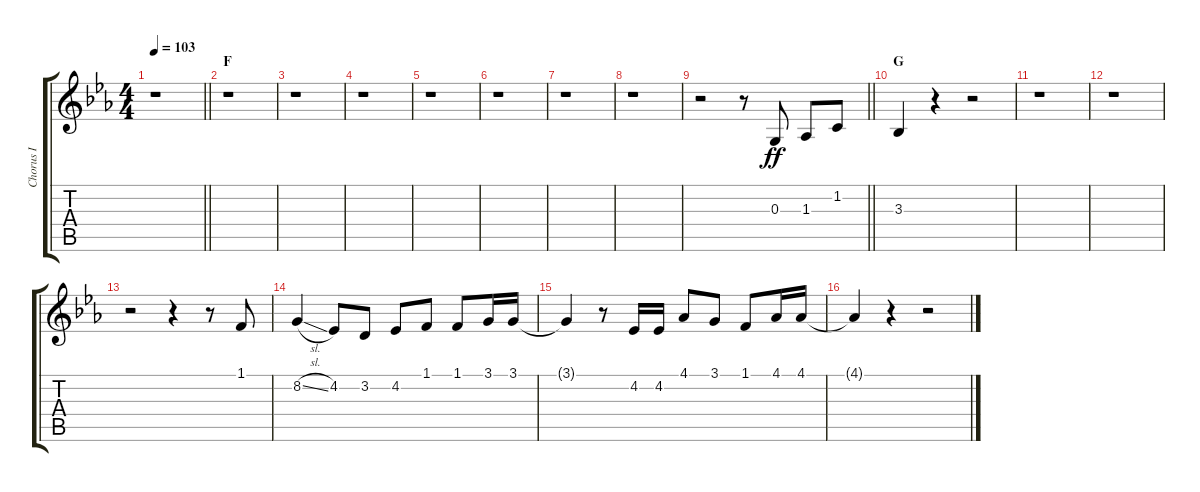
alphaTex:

\track ("Chorus I" "Chorus I") {instrument voiceoohs}
\staff {score tabs}
\tuning (E4 B3 G3 D3 A2 E2) {hide}
\ts (4 4)
\tempo 103
\clef g2
\barLineRight lightlight
\ks eb
r.1{dy f} |
\section ("" "F")
r.1 |
r.1 |
r.1 |
r.1 |
r.1 |
r.1 |
r.1 |
\barLineRight lightlight
r.2 r.8 0.3.8{dy ff} 1.3.8 1.2.8 |
\section ("" "G")
3.3.4 r.4 r.2 |
r.1 |
r.1 |
r.2 r.4 r.8 1.1.8 |
8.2{sl}.4 4.2.8 3.2.8 4.2.8 1.1.8 1.1.8 3.1.16 3.1.16 |
3.1{t}.4 r.8 4.2.16 4.2.16 4.1.8 3.1.8 1.1.8 4.1.16 4.1.16 |
4.1{t}.4 r.4 r.2
